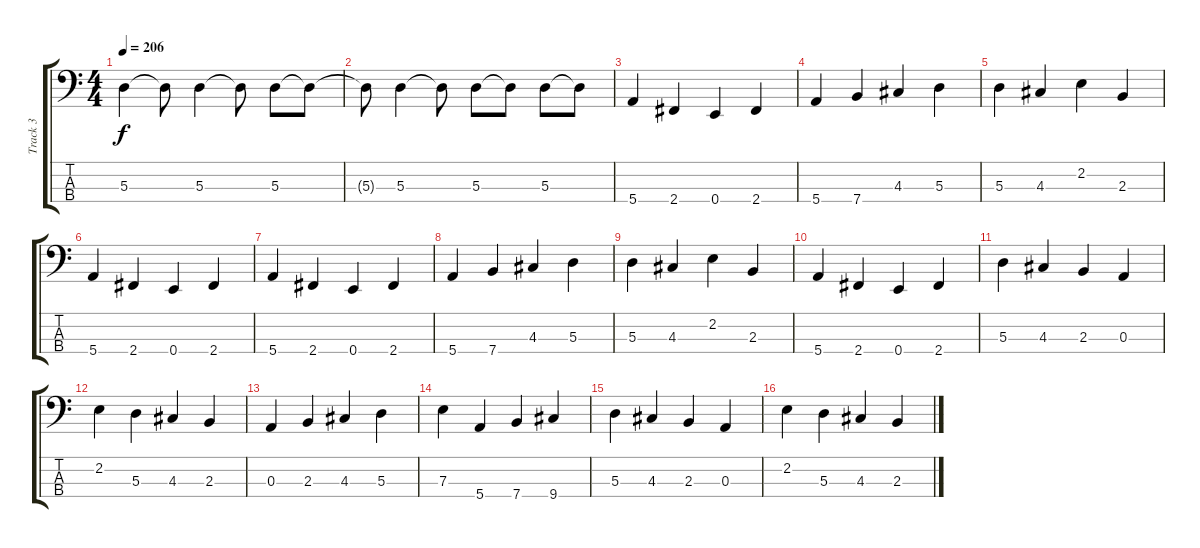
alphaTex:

\track ("Track 3" "Track 3") {instrument electricbassfinger}
\staff {score tabs}
\tuning (G2 D2 A1 E1) {hide}
\ts (4 4)
\tempo 206
\clef f4
\ks c
5.3.4{dy f} 5.3{t}.8 5.3.4 5.3{t}.8 5.3.8 5.3{t}.8 |
5.3{t}.8 5.3.4 5.3{t}.8 5.3.8 5.3{t}.8 5.3.8 5.3{t}.8 |
5.4.4 2.4.4 0.4.4 2.4.4 |
5.4.4 7.4.4 4.3.4 5.3.4 |
5.3.4 4.3.4 2.2.4 2.3.4 |
5.4.4 2.4.4 0.4.4 2.4.4 |
5.4.4 2.4.4 0.4.4 2.4.4 |
5.4.4 7.4.4 4.3.4 5.3.4 |
5.3.4 4.3.4 2.2.4 2.3.4 |
5.4.4 2.4.4 0.4.4 2.4.4 |
5.3.4 4.3.4 2.3.4 0.3.4 |
2.2.4 5.3.4 4.3.4 2.3.4 |
0.3.4 2.3.4 4.3.4 5.3.4 |
7.3.4 5.4.4 7.4.4 9.4.4 |
5.3.4 4.3.4 2.3.4 0.3.4 |
2.2.4 5.3.4 4.3.4 2.3.4
